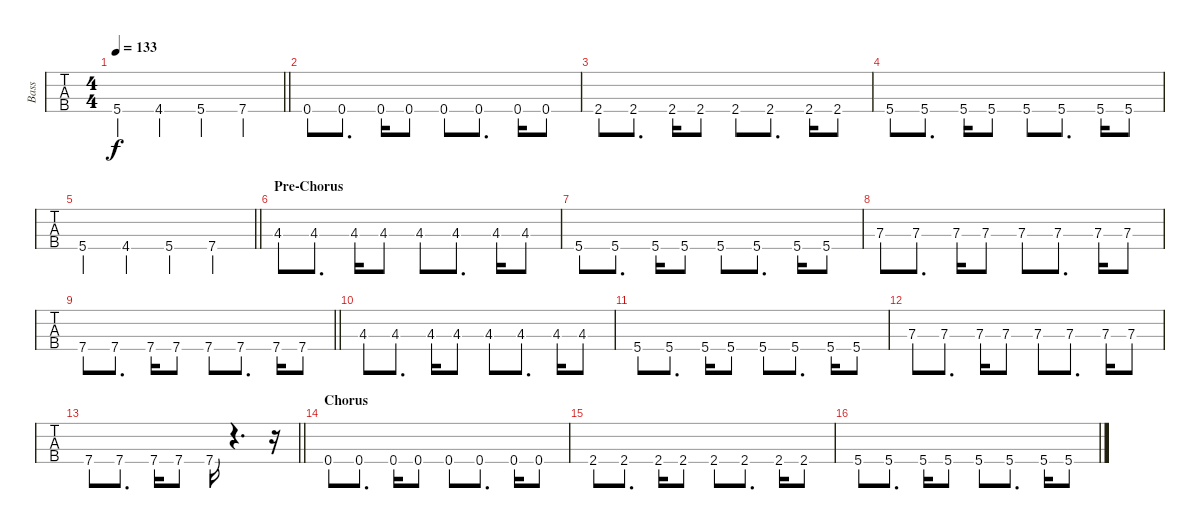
\track ("Bass" "Bass") {instrument electricbasspick}
\staff {tabs}
\tuning (G2 D2 A1 E1) {hide}
\ts (4 4)
\tempo 133
\clef f4
\barLineRight lightlight
\ks c
5.4.4{dy f} 4.4.4 5.4.4 7.4.4 |
0.4.8 0.4.8{d} 0.4.16 0.4.8 0.4.8 0.4.8{d} 0.4.16 0.4.8 |
2.4.8 2.4.8{d} 2.4.16 2.4.8 2.4.8 2.4.8{d} 2.4.16 2.4.8 |
5.4.8 5.4.8{d} 5.4.16 5.4.8 5.4.8 5.4.8{d} 5.4.16 5.4.8 |
\barLineRight lightlight
5.4.4 4.4.4 5.4.4 7.4.4 |
\section ("" "Pre-Chorus")
4.3.8 4.3.8{d} 4.3.16 4.3.8 4.3.8 4.3.8{d} 4.3.16 4.3.8 |
5.4.8 5.4.8{d} 5.4.16 5.4.8 5.4.8 5.4.8{d} 5.4.16 5.4.8 |
7.3.8 7.3.8{d} 7.3.16 7.3.8 7.3.8 7.3.8{d} 7.3.16 7.3.8 |
\barLineRight lightlight
7.4.8 7.4.8{d} 7.4.16 7.4.8 7.4.8 7.4.8{d} 7.4.16 7.4.8 |
4.3.8 4.3.8{d} 4.3.16 4.3.8 4.3.8 4.3.8{d} 4.3.16 4.3.8 |
5.4.8 5.4.8{d} 5.4.16 5.4.8 5.4.8 5.4.8{d} 5.4.16 5.4.8 |
7.3.8 7.3.8{d} 7.3.16 7.3.8 7.3.8 7.3.8{d} 7.3.16 7.3.8 |
\barLineRight lightlight
7.4.8 7.4.8{d} 7.4.16 7.4.8 7.4.16 r.4{d} r.16 |
\section ("" "Chorus")
0.4.8 0.4.8{d} 0.4.16 0.4.8 0.4.8 0.4.8{d} 0.4.16 0.4.8 |
2.4.8 2.4.8{d} 2.4.16 2.4.8 2.4.8 2.4.8{d} 2.4.16 2.4.8 |
5.4.8 5.4.8{d} 5.4.16 5.4.8 5.4.8 5.4.8{d} 5.4.16 5.4.8
